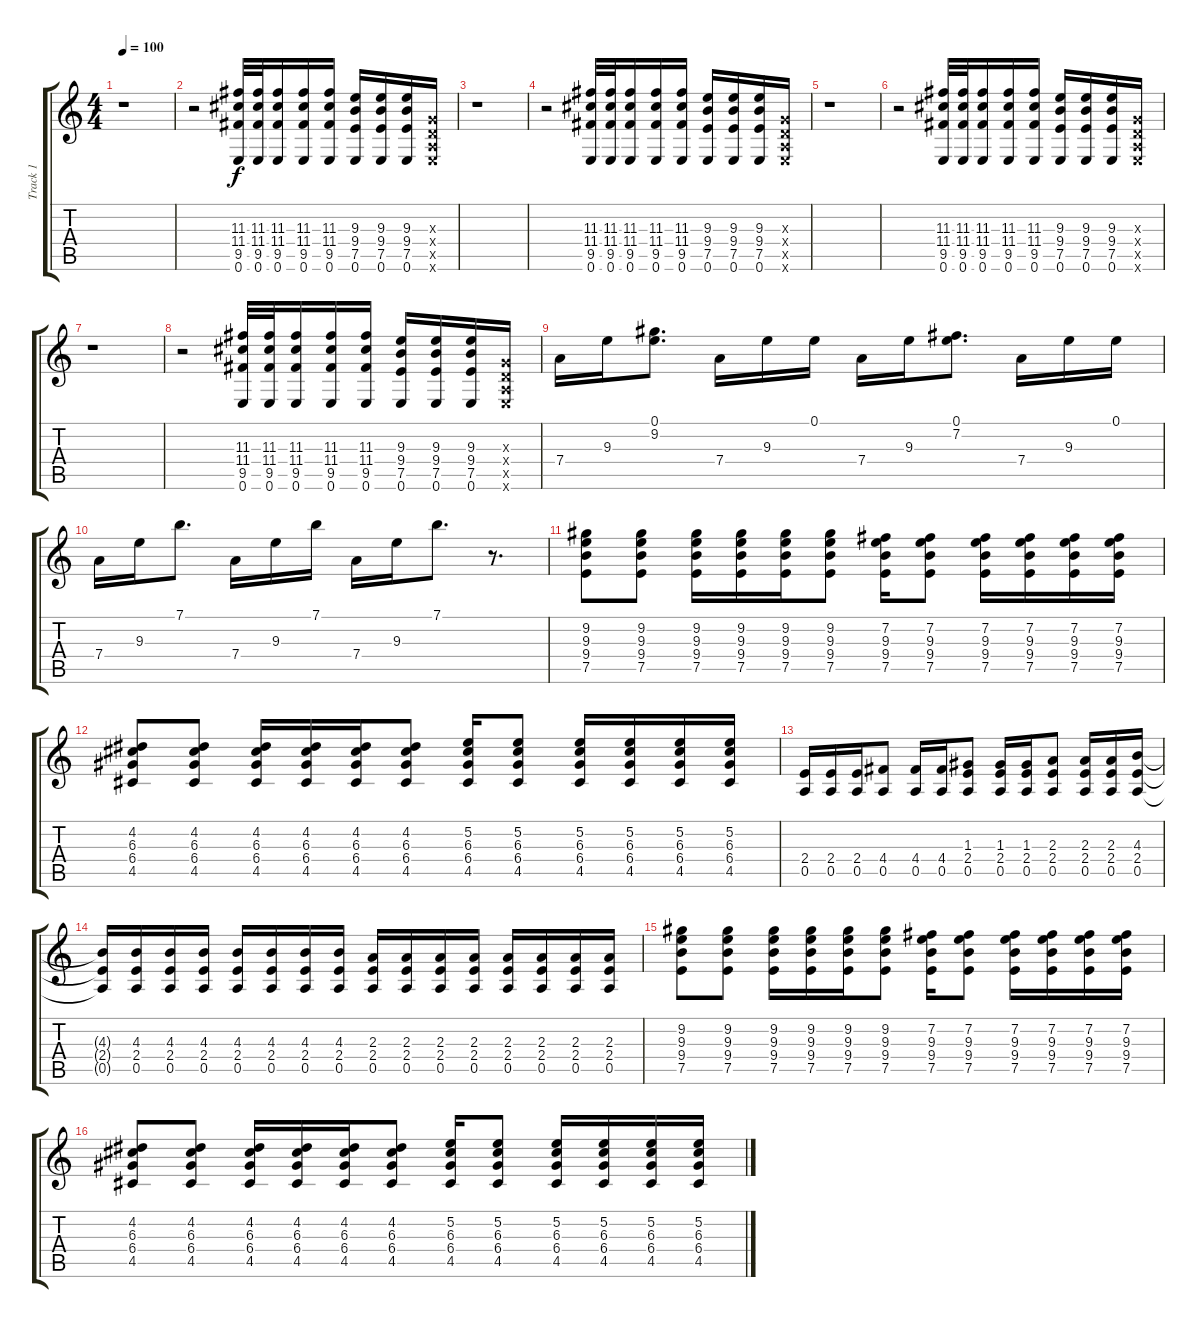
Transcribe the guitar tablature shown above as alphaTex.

\track ("Track 1" "Track 1") {instrument electricguitarmuted}
\staff {score tabs}
\tuning (E4 B3 G3 D3 A2 E2) {hide}
\ts (4 4)
\tempo 100
\clef g2
\ks c
r.1{dy f} |
r.2 (11.3 11.4 9.5 0.6).32 (11.3 11.4 9.5 0.6).32 (11.3 11.4 9.5 0.6).16 (11.3 11.4 9.5 0.6).16 (11.3 11.4 9.5 0.6).16 (9.3 9.4 7.5 0.6).16 (9.3 9.4 7.5 0.6).16 (9.3 9.4 7.5 0.6).16 (0.3{x} 0.4{x} 0.5{x} 0.6{x}).16 |
r.1 |
r.2 (11.3 11.4 9.5 0.6).32 (11.3 11.4 9.5 0.6).32 (11.3 11.4 9.5 0.6).16 (11.3 11.4 9.5 0.6).16 (11.3 11.4 9.5 0.6).16 (9.3 9.4 7.5 0.6).16 (9.3 9.4 7.5 0.6).16 (9.3 9.4 7.5 0.6).16 (0.3{x} 0.4{x} 0.5{x} 0.6{x}).16 |
r.1 |
r.2 (11.3 11.4 9.5 0.6).32 (11.3 11.4 9.5 0.6).32 (11.3 11.4 9.5 0.6).16 (11.3 11.4 9.5 0.6).16 (11.3 11.4 9.5 0.6).16 (9.3 9.4 7.5 0.6).16 (9.3 9.4 7.5 0.6).16 (9.3 9.4 7.5 0.6).16 (0.3{x} 0.4{x} 0.5{x} 0.6{x}).16 |
r.1 |
r.2 (11.3 11.4 9.5 0.6).32 (11.3 11.4 9.5 0.6).32 (11.3 11.4 9.5 0.6).16 (11.3 11.4 9.5 0.6).16 (11.3 11.4 9.5 0.6).16 (9.3 9.4 7.5 0.6).16 (9.3 9.4 7.5 0.6).16 (9.3 9.4 7.5 0.6).16 (0.3{x} 0.4{x} 0.5{x} 0.6{x}).16 |
7.4.16 9.3.16 (0.1 9.2).8{d} 7.4.16 9.3.16 0.1.16 7.4.16 9.3.16 (0.1 7.2).8{d} 7.4.16 9.3.16 0.1.16 |
7.4.16 9.3.16 7.1.8{d} 7.4.16 9.3.16 7.1.16 7.4.16 9.3.16 7.1.8{d} r.8{d} |
(9.2 9.3 9.4 7.5).8 (9.2 9.3 9.4 7.5).8 (9.2 9.3 9.4 7.5).16 (9.2 9.3 9.4 7.5).16 (9.2 9.3 9.4 7.5).16 (9.2 9.3 9.4 7.5).8 (7.2 9.3 9.4 7.5).16 (7.2 9.3 9.4 7.5).8 (7.2 9.3 9.4 7.5).16 (7.2 9.3 9.4 7.5).16 (7.2 9.3 9.4 7.5).16 (7.2 9.3 9.4 7.5).16 |
(4.2 6.3 6.4 4.5).8 (4.2 6.3 6.4 4.5).8 (4.2 6.3 6.4 4.5).16 (4.2 6.3 6.4 4.5).16 (4.2 6.3 6.4 4.5).16 (4.2 6.3 6.4 4.5).8 (5.2 6.3 6.4 4.5).16 (5.2 6.3 6.4 4.5).8 (5.2 6.3 6.4 4.5).16 (5.2 6.3 6.4 4.5).16 (5.2 6.3 6.4 4.5).16 (5.2 6.3 6.4 4.5).16 |
(2.4 0.5).16 (2.4 0.5).16 (2.4 0.5).16 (4.4 0.5).8 (4.4 0.5).16 (4.4 0.5).16 (1.3 2.4 0.5).8 (1.3 2.4 0.5).16 (1.3 2.4 0.5).16 (2.3 2.4 0.5).8 (2.3 2.4 0.5).16 (2.3 2.4 0.5).16 (4.3 2.4 0.5).16 |
(4.3{t} 2.4{t} 0.5{t}).16 (4.3 2.4 0.5).16 (4.3 2.4 0.5).16 (4.3 2.4 0.5).16 (4.3 2.4 0.5).16 (4.3 2.4 0.5).16 (4.3 2.4 0.5).16 (4.3 2.4 0.5).16 (2.3 2.4 0.5).16 (2.3 2.4 0.5).16 (2.3 2.4 0.5).16 (2.3 2.4 0.5).16 (2.3 2.4 0.5).16 (2.3 2.4 0.5).16 (2.3 2.4 0.5).16 (2.3 2.4 0.5).16 |
(9.2 9.3 9.4 7.5).8 (9.2 9.3 9.4 7.5).8 (9.2 9.3 9.4 7.5).16 (9.2 9.3 9.4 7.5).16 (9.2 9.3 9.4 7.5).16 (9.2 9.3 9.4 7.5).8 (7.2 9.3 9.4 7.5).16 (7.2 9.3 9.4 7.5).8 (7.2 9.3 9.4 7.5).16 (7.2 9.3 9.4 7.5).16 (7.2 9.3 9.4 7.5).16 (7.2 9.3 9.4 7.5).16 |
(4.2 6.3 6.4 4.5).8 (4.2 6.3 6.4 4.5).8 (4.2 6.3 6.4 4.5).16 (4.2 6.3 6.4 4.5).16 (4.2 6.3 6.4 4.5).16 (4.2 6.3 6.4 4.5).8 (5.2 6.3 6.4 4.5).16 (5.2 6.3 6.4 4.5).8 (5.2 6.3 6.4 4.5).16 (5.2 6.3 6.4 4.5).16 (5.2 6.3 6.4 4.5).16 (5.2 6.3 6.4 4.5).16
